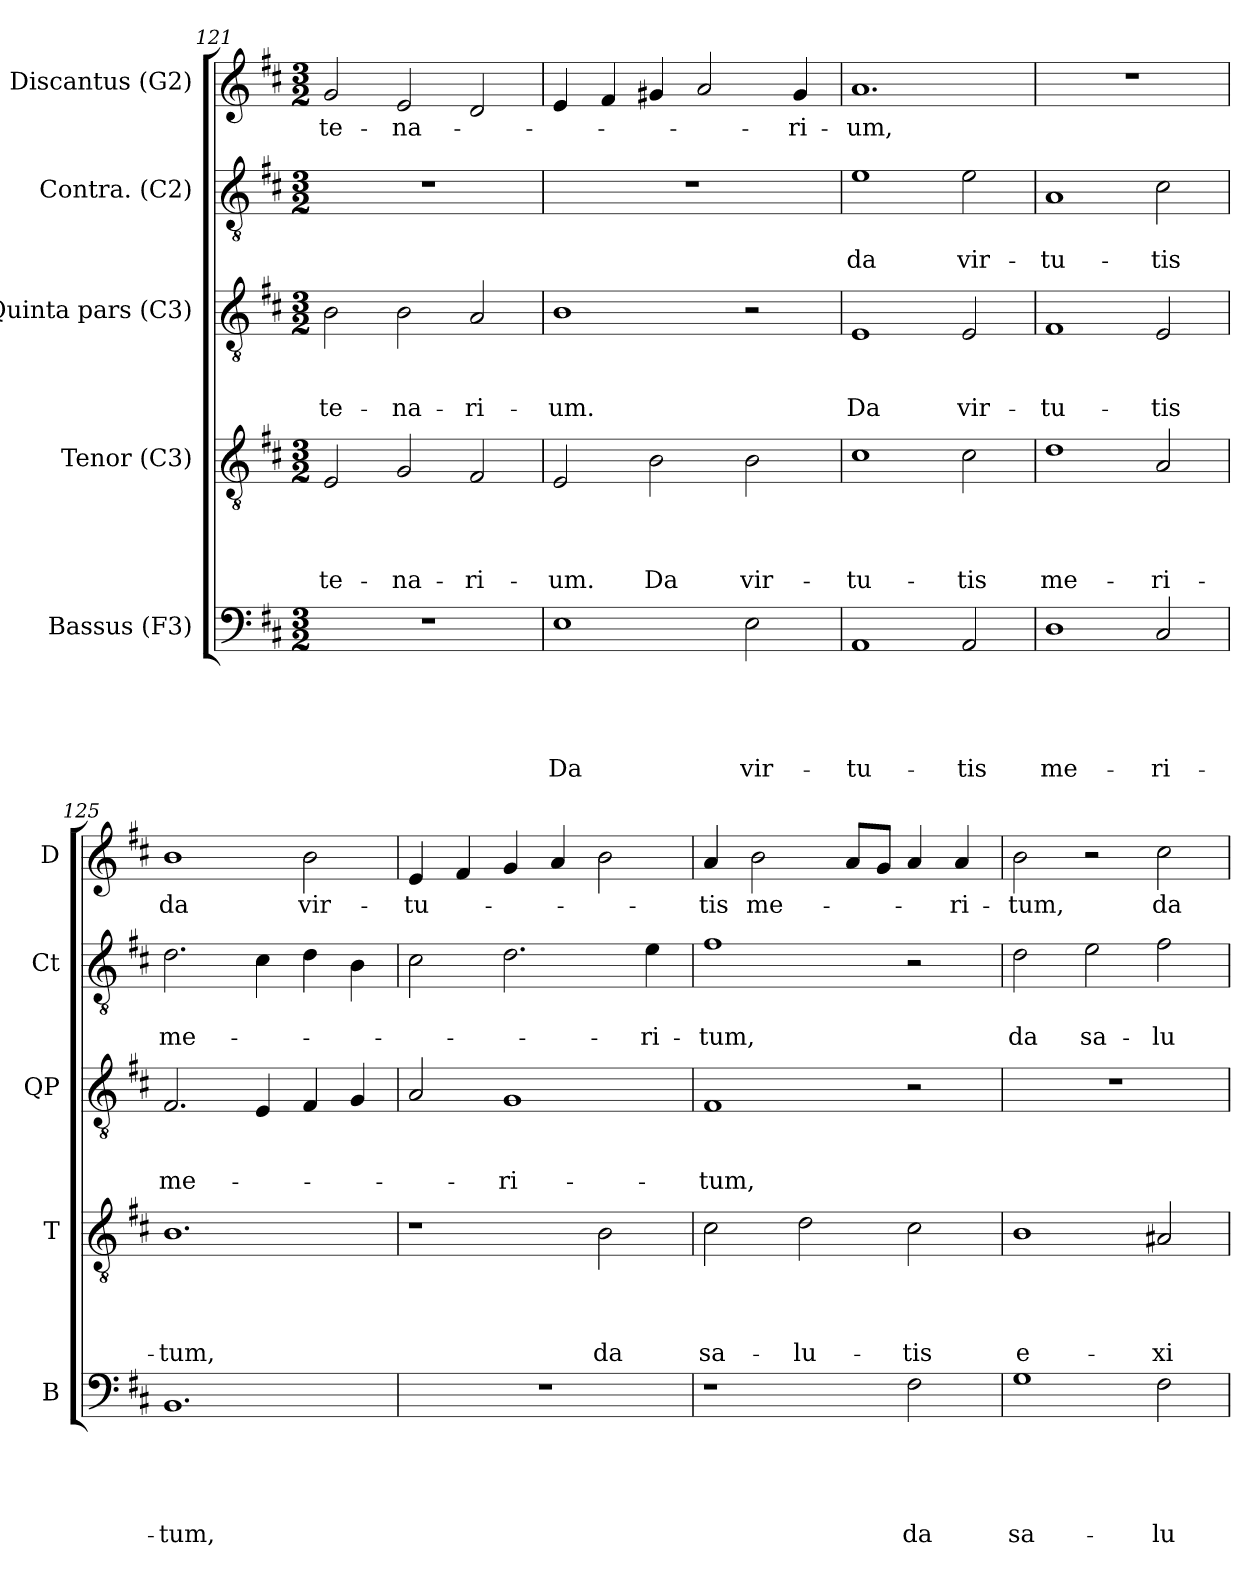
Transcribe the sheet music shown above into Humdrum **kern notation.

**kern	**text	**text	**text	**text	**text	**kern	**text	**text	**text	**text	**kern	**text	**text	**text	**kern	**text	**text	**kern	**text
*part5	*part5	*part5	*part5	*part5	*part5	*part4	*part4	*part4	*part4	*part4	*part3	*part3	*part3	*part3	*part2	*part2	*part2	*part1	*part1
*staff5	*staff5	*staff5	*staff5	*staff5	*staff5	*staff4	*staff4	*staff4	*staff4	*staff4	*staff3	*staff3	*staff3	*staff3	*staff2	*staff2	*staff2	*staff1	*staff1
*I"Bassus (F3)	*	*	*	*	*	*I"Tenor (C3)	*	*	*	*	*I"Quinta pars (C3)	*	*	*	*I"Contra. (C2)	*	*	*I"Discantus (G2)	*
*I'B	*	*	*	*	*	*I'T	*	*	*	*	*I'QP	*	*	*	*I'Ct	*	*	*I'D	*
*clefF4	*	*	*	*	*	*clefGv2	*	*	*	*	*clefGv2	*	*	*	*clefGv2	*	*	*clefG2	*
*k[f#c#]	*	*	*	*	*	*k[f#c#]	*	*	*	*	*k[f#c#]	*	*	*	*k[f#c#]	*	*	*k[f#c#]	*
*D:	*	*	*	*	*	*D:	*	*	*	*	*D:	*	*	*	*D:	*	*	*D:	*
*M3/2	*	*	*	*	*	*M3/2	*	*	*	*	*M3/2	*	*	*	*M3/2	*	*	*M3/2	*
=121	=121	=121	=121	=121	=121	=121	=121	=121	=121	=121	=121	=121	=121	=121	=121	=121	=121	=121	=121
!LO:N:vis=1	!	!	!	!	!	!	!	!	!	!LO:LY:b	!	!	!	!LO:LY:b	!LO:N:vis=1	!	!	!	!LO:LY:b
1.r	.	.	.	.	.	2E/	.	.	.	-te-	2B\	.	.	-te-	1.r	.	.	2g/	-te-
!	!	!	!	!	!	!	!	!	!	!LO:LY:b	!	!	!	!LO:LY:b	!	!	!	!	!LO:LY:b
.	.	.	.	.	.	2G/	.	.	.	-na-	2B\	.	.	-na-	.	.	.	2e/	-na-
!	!	!	!	!	!	!	!	!	!	!LO:LY:b	!	!	!	!LO:LY:b	!	!	!	!	!
.	.	.	.	.	.	2F#/	.	.	.	-ri-	2A/	.	.	-ri-	.	.	.	2d/	.
=122	=122	=122	=122	=122	=122	=122	=122	=122	=122	=122	=122	=122	=122	=122	=122	=122	=122	=122	=122
!	!	!	!	!	!LO:LY:b	!	!	!	!	!LO:LY:b	!	!	!	!LO:LY:b	!LO:N:vis=1	!	!	!	!
1E	.	.	.	.	Da	2E/	.	.	.	-um.	1B	.	.	-um.	1.r	.	.	4e/	.
.	.	.	.	.	.	.	.	.	.	.	.	.	.	.	.	.	.	4f#/	.
!	!	!	!	!	!	!	!	!	!	!LO:LY:b	!	!	!	!	!	!	!	!	!
.	.	.	.	.	.	2B\	.	.	.	Da	.	.	.	.	.	.	.	4g#X/	.
.	.	.	.	.	.	.	.	.	.	.	.	.	.	.	.	.	.	2a/	.
!	!	!	!	!	!LO:LY:b	!	!	!	!	!LO:LY:b	!	!	!	!	!	!	!	!	!
2E\	.	.	.	.	vir-	2B\	.	.	.	vir-	2r	.	.	.	.	.	.	.	.
!	!	!	!	!	!	!	!	!	!	!	!	!	!	!	!	!	!	!	!LO:LY:b
.	.	.	.	.	.	.	.	.	.	.	.	.	.	.	.	.	.	4g#/	-ri-
=123	=123	=123	=123	=123	=123	=123	=123	=123	=123	=123	=123	=123	=123	=123	=123	=123	=123	=123	=123
!	!	!	!	!	!LO:LY:b	!	!	!	!	!LO:LY:b	!	!	!	!LO:LY:b	!	!	!LO:LY:b	!	!LO:LY:b
1AA	.	.	.	.	-tu-	1c#	.	.	.	-tu-	1E	.	.	Da	1e	.	da	1.a	-um,
!	!	!	!	!	!LO:LY:b	!	!	!	!	!LO:LY:b	!	!	!	!LO:LY:b	!	!	!LO:LY:b	!	!
2AA/	.	.	.	.	-tis	2c#\	.	.	.	-tis	2E/	.	.	vir-	2e\	.	vir-	.	.
=124	=124	=124	=124	=124	=124	=124	=124	=124	=124	=124	=124	=124	=124	=124	=124	=124	=124	=124	=124
!	!	!	!	!	!LO:LY:b	!	!	!	!	!LO:LY:b	!	!	!	!LO:LY:b	!	!	!LO:LY:b	!LO:N:vis=1	!
1D	.	.	.	.	me-	1d	.	.	.	me-	1F#	.	.	-tu-	1A	.	-tu-	1.r	.
!	!	!	!	!	!LO:LY:b	!	!	!	!	!LO:LY:b	!	!	!	!LO:LY:b	!	!	!LO:LY:b	!	!
2C#/	.	.	.	.	-ri-	2A/	.	.	.	-ri-	2E/	.	.	-tis	2c#\	.	-tis	.	.
=125	=125	=125	=125	=125	=125	=125	=125	=125	=125	=125	=125	=125	=125	=125	=125	=125	=125	=125	=125
!	!	!	!	!	!LO:LY:b	!	!	!	!	!LO:LY:b	!	!	!	!LO:LY:b	!	!	!LO:LY:b	!	!LO:LY:b
1.BB	.	.	.	.	-tum,	1.B	.	.	.	-tum,	2.F#/	.	.	me-	2.d\	.	me-	1b	da
.	.	.	.	.	.	.	.	.	.	.	4E/	.	.	.	4c#\	.	.	.	.
!	!	!	!	!	!	!	!	!	!	!	!	!	!	!	!	!	!	!	!LO:LY:b
.	.	.	.	.	.	.	.	.	.	.	4F#/	.	.	.	4d\	.	.	2b\	vir-
.	.	.	.	.	.	.	.	.	.	.	4G/	.	.	.	4B\	.	.	.	.
=126	=126	=126	=126	=126	=126	=126	=126	=126	=126	=126	=126	=126	=126	=126	=126	=126	=126	=126	=126
!LO:N:vis=1	!	!	!	!	!	!	!	!	!	!	!	!	!	!	!	!	!	!	!LO:LY:b
1.r	.	.	.	.	.	1r	.	.	.	.	2A/	.	.	.	2c#\	.	.	4e/	-tu-
.	.	.	.	.	.	.	.	.	.	.	.	.	.	.	.	.	.	4f#/	.
!	!	!	!	!	!	!	!	!	!	!	!	!	!	!LO:LY:b	!	!	!	!	!
.	.	.	.	.	.	.	.	.	.	.	1G	.	.	-ri-	2.d\	.	.	4g/	.
.	.	.	.	.	.	.	.	.	.	.	.	.	.	.	.	.	.	4a/	.
!	!	!	!	!	!	!	!	!	!	!LO:LY:b	!	!	!	!	!	!	!	!	!
.	.	.	.	.	.	2B\	.	.	.	da	.	.	.	.	.	.	.	2b\	.
!	!	!	!	!	!	!	!	!	!	!	!	!	!	!	!	!	!LO:LY:b	!	!
.	.	.	.	.	.	.	.	.	.	.	.	.	.	.	4e\	.	-ri-	.	.
!!LO:LB:g=z
=127	=127	=127	=127	=127	=127	=127	=127	=127	=127	=127	=127	=127	=127	=127	=127	=127	=127	=127	=127
!	!	!	!	!	!	!	!	!	!	!LO:LY:b	!	!	!	!LO:LY:b	!	!	!LO:LY:b	!	!LO:LY:b
1r	.	.	.	.	.	2c#\	.	.	.	sa-	1F#	.	.	-tum,	1f#	.	-tum,	4a/	-tis
!	!	!	!	!	!	!	!	!	!	!	!	!	!	!	!	!	!	!	!LO:LY:b
.	.	.	.	.	.	.	.	.	.	.	.	.	.	.	.	.	.	2b\	me-
!	!	!	!	!	!	!	!	!	!	!LO:LY:b	!	!	!	!	!	!	!	!	!
.	.	.	.	.	.	2d\	.	.	.	-lu-	.	.	.	.	.	.	.	.	.
.	.	.	.	.	.	.	.	.	.	.	.	.	.	.	.	.	.	8a/L	.
.	.	.	.	.	.	.	.	.	.	.	.	.	.	.	.	.	.	8g/J	.
!	!	!	!	!	!LO:LY:b	!	!	!	!	!LO:LY:b	!	!	!	!	!	!	!	!	!
2F#\	.	.	.	.	da	2c#\	.	.	.	-tis	2r	.	.	.	2r	.	.	4a/	.
!	!	!	!	!	!	!	!	!	!	!	!	!	!	!	!	!	!	!	!LO:LY:b
.	.	.	.	.	.	.	.	.	.	.	.	.	.	.	.	.	.	4a/	-ri-
=128	=128	=128	=128	=128	=128	=128	=128	=128	=128	=128	=128	=128	=128	=128	=128	=128	=128	=128	=128
!	!	!	!	!	!LO:LY:b	!	!	!	!	!LO:LY:b:rj	!LO:N:vis=1	!	!	!	!	!	!LO:LY:b	!	!LO:LY:b
1G	.	.	.	.	sa-	1B	.	.	.	e-	1.r	.	.	.	2d\	.	da	2b\	-tum,
!	!	!	!	!	!	!	!	!	!	!	!	!	!	!	!	!	!LO:LY:b	!	!
.	.	.	.	.	.	.	.	.	.	.	.	.	.	.	2e\	.	sa-	2r	.
!	!	!	!	!	!LO:LY:b	!	!	!	!	!LO:LY:b	!	!	!	!	!	!	!LO:LY:b	!	!LO:LY:b
2F#\	.	.	.	.	-lu-	2A#X/	.	.	.	-xi-	.	.	.	.	2f#\	.	-lu-	2cc#\	da
=	=	=	=	=	=	=	=	=	=	=	=	=	=	=	=	=	=	=	=
*-	*-	*-	*-	*-	*-	*-	*-	*-	*-	*-	*-	*-	*-	*-	*-	*-	*-	*-	*-
